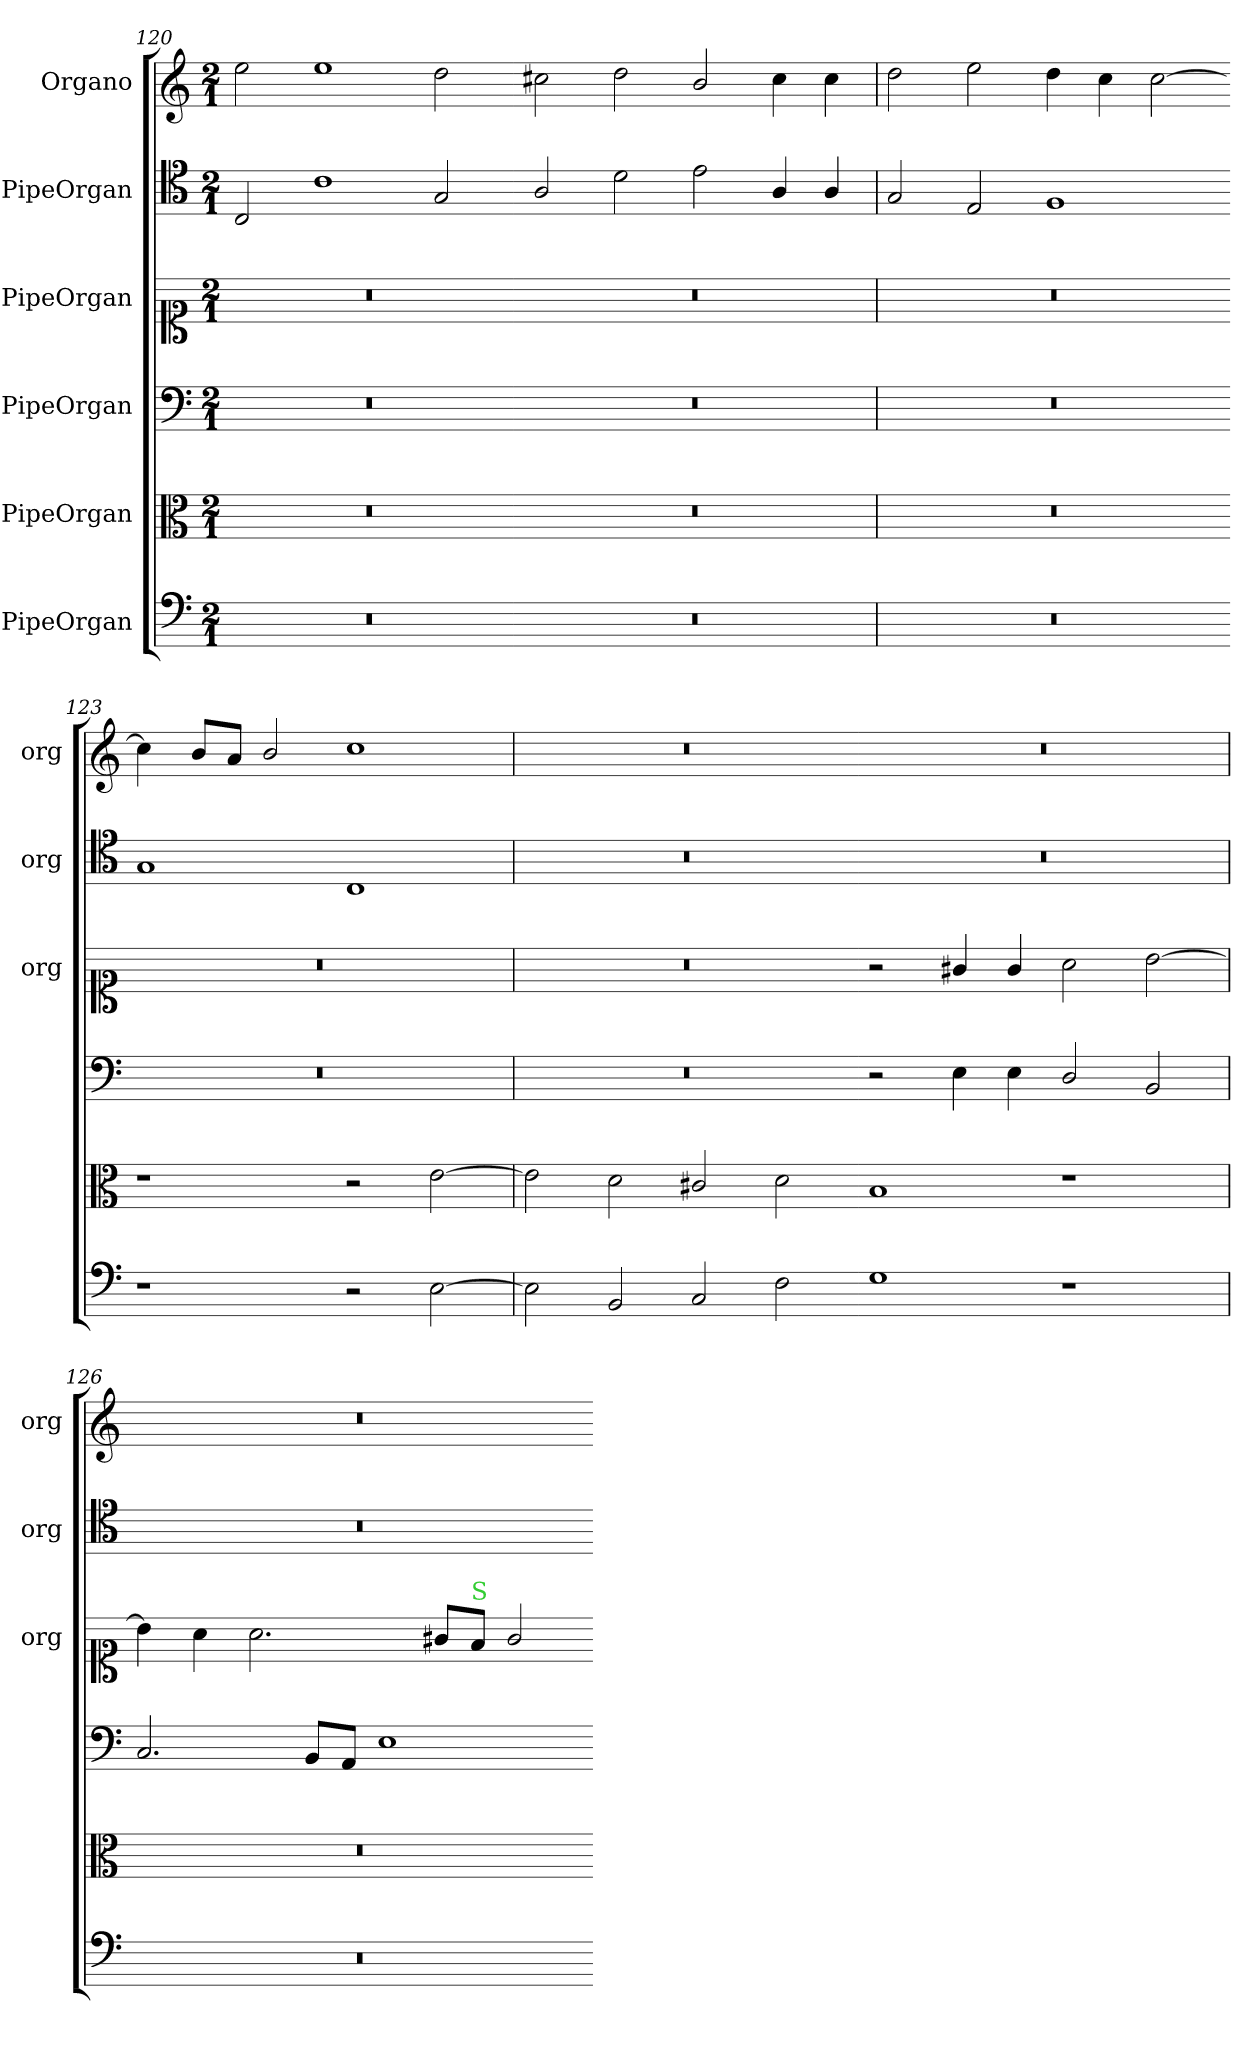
**kern	**kern	**kern	**kern	**kern	**kern
*part6	*part5	*part4	*part3	*part2	*part1
*staff6	*staff5	*staff4	*staff3	*staff2	*staff1
*I"PipeOrgan	*I"PipeOrgan	*I"PipeOrgan	*I"PipeOrgan	*I"PipeOrgan	*I"Organo
*	*	*	*I'org	*I'org	*I'org
*clefF5	*clefC3	*clefF4	*clefC1	*clefC4	*clefG2
*k[]	*k[]	*k[]	*k[]	*k[]	*k[]
*M2/1	*M2/1	*M2/1	*M2/1	*M2/1	*M2/1
=120	=120	=120	=120	=120	=120
0r	0r	0r	0r	2C/	2ee\
.	.	.	.	1c	1ee
.	.	.	.	2G/	2dd\
=121-	=121-	=121-	=121-	=121-	=121-
0r	0r	0r	0r	2A/	2cc#X\
.	.	.	.	2d\	2dd\
.	.	.	.	2e\	2b/
.	.	.	.	4A/	4cc#\
.	.	.	.	4A/	4cc#\
=122	=122	=122	=122	=122	=122
0r	0r	0r	0r	2G/	2dd\
.	.	.	.	2E/	2ee\
.	.	.	.	1F	4dd\
.	.	.	.	.	4cc\
.	.	.	.	.	[2cc\
=123-	=123-	=123-	=123-	=123-	=123-
1r	1r	0r	0r	1G	4cc\]
.	.	.	.	.	8b/L
.	.	.	.	.	8a/J
.	.	.	.	.	2b/
2r	2r	.	.	1C	1cc
[2C\	[2e\	.	.	.	.
=124	=124	=124	=124	=124	=124
2C\]	2e\]	0r	0r	0r	0r
2GG/	2d\	.	.	.	.
2AA/	2c#X/	.	.	.	.
2D\	2d\	.	.	.	.
=125-	=125-	=125-	=125-	=125-	=125-
1E	1B	2r	2r	0r	0r
.	.	4E\	4g#X/	.	.
.	.	4E\	4g#/	.	.
1r	1r	2D/	2a\	.	.
.	.	2BB/	[2b\	.	.
=126	=126	=126	=126	=126	=126
0r	0r	2.C/	4b!\]	0r	0r
.	.	.	4a\	.	.
.	.	.	2.a\	.	.
.	.	8BB/L	.	.	.
.	.	8AA/J	.	.	.
.	.	1E	.	.	.
.	.	.	8g#X/L	.	.
!	!	!	!LO:TX:a:color=limegreen:t=S	!	!
.	.	.	8f/J	.	.
.	.	.	2g#/	.	.
=-	=-	=-	=-	=-	=-
*-	*-	*-	*-	*-	*-
